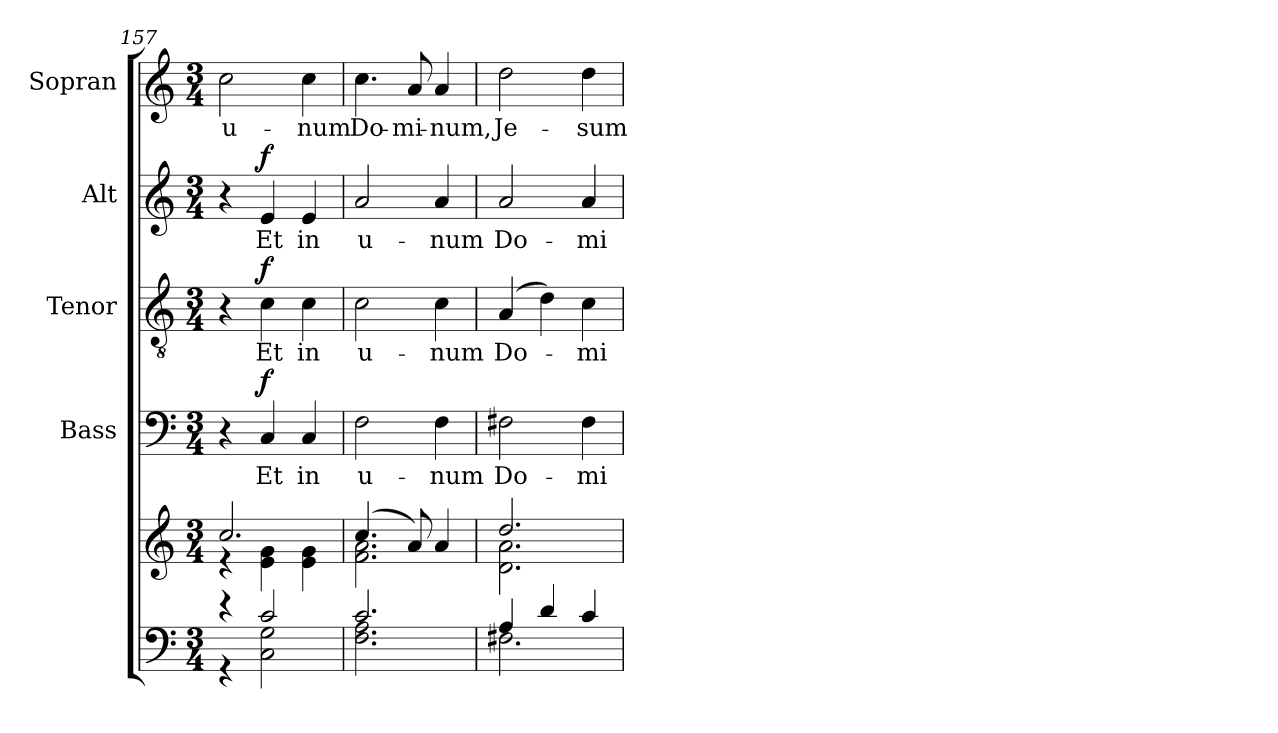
**kern	**kern	**kern	**text	**dynam	**kern	**text	**dynam	**kern	**text	**dynam	**kern	**text
*part5	*part5	*part4	*part4	*part4	*part3	*part3	*part3	*part2	*part2	*part2	*part1	*part1
*staff6	*staff5	*staff4	*staff4	*staff4	*staff3	*staff3	*staff3	*staff2	*staff2	*staff2	*staff1	*staff1
*	*	*I"Bass	*	*	*I"Tenor	*	*	*I"Alt	*	*	*I"Sopran	*
*	*	*I'B.	*	*	*I'T.	*	*	*I'A.	*	*	*I'S.	*
*clefF4	*clefG2	*clefF4	*	*	*clefGv2	*	*	*clefG2	*	*	*clefG2	*
*k[]	*k[]	*k[]	*	*	*k[]	*	*	*k[]	*	*	*k[]	*
*C:	*C:	*C:	*	*	*C:	*	*	*C:	*	*	*C:	*
*M3/4	*M3/4	*M3/4	*	*	*M3/4	*	*	*M3/4	*	*	*M3/4	*
=157	=157	=157	=157	=157	=157	=157	=157	=157	=157	=157	=157	=157
*^	*^	*	*	*	*	*	*	*	*	*	*	*
!	!	!	!	!	!	!	!	!	!	!	!	!	!	!LO:LY:b
4r	4r	2.cc/	4re	4r	.	.	4r	.	.	4r	.	.	2cc\	u-
!	!	!	!	!	!LO:LY:b	!LO:DY:a	!	!LO:LY:b	!LO:DY:a	!	!LO:LY:b	!LO:DY:a	!	!
2c/	2C\ 2G\	.	4e\ 4g\	4C/	Et	f	4c\	Et	f	4e/	Et	f	.	.
!	!	!	!	!	!LO:LY:b	!	!	!LO:LY:b	!	!	!LO:LY:b	!	!	!LO:LY:b
.	.	.	4e\ 4g\	4C/	in	.	4c\	in	.	4e/	in	.	4cc\	-num
=158	=158	=158	=158	=158	=158	=158	=158	=158	=158	=158	=158	=158	=158	=158
!	!	!	!	!	!LO:LY:b	!	!	!LO:LY:b	!	!	!LO:LY:b	!	!	!LO:LY:b
2.c/	2.F\ 2.A\	(4.cc/	2.f\ 2.a\	2F\	u-	.	2c\	u-	.	2a/	u-	.	4.cc\	Do-
!	!	!	!	!	!	!	!	!	!	!	!	!	!	!LO:LY:b
.	.	8a/)	.	.	.	.	.	.	.	.	.	.	8a/	-mi-
!	!	!	!	!	!LO:LY:b	!	!	!LO:LY:b	!	!	!LO:LY:b	!	!	!LO:LY:b
.	.	4a/	.	4F\	-num	.	4c\	-num	.	4a/	-num	.	4a/	-num,
=159	=159	=159	=159	=159	=159	=159	=159	=159	=159	=159	=159	=159	=159	=159
!	!	!	!	!	!LO:LY:b	!	!	!LO:LY:b	!	!	!LO:LY:b	!	!	!LO:LY:b
4A/	2.F#X\	2.dd/	2.d\ 2.a\	2F#X\	Do-	.	(4A/	Do-	.	2a/	Do-	.	2dd\	Je-
4d/	.	.	.	.	.	.	4d\)	.	.	.	.	.	.	.
!	!	!	!	!	!LO:LY:b	!	!	!LO:LY:b	!	!	!LO:LY:b	!	!	!LO:LY:b
4c/	.	.	.	4F#\	-mi-	.	4c\	-mi-	.	4a/	-mi-	.	4dd\	-sum
*v	*v	*	*	*	*	*	*	*	*	*	*	*	*	*
*	*v	*v	*	*	*	*	*	*	*	*	*	*	*
=	=	=	=	=	=	=	=	=	=	=	=	=
*-	*-	*-	*-	*-	*-	*-	*-	*-	*-	*-	*-	*-
